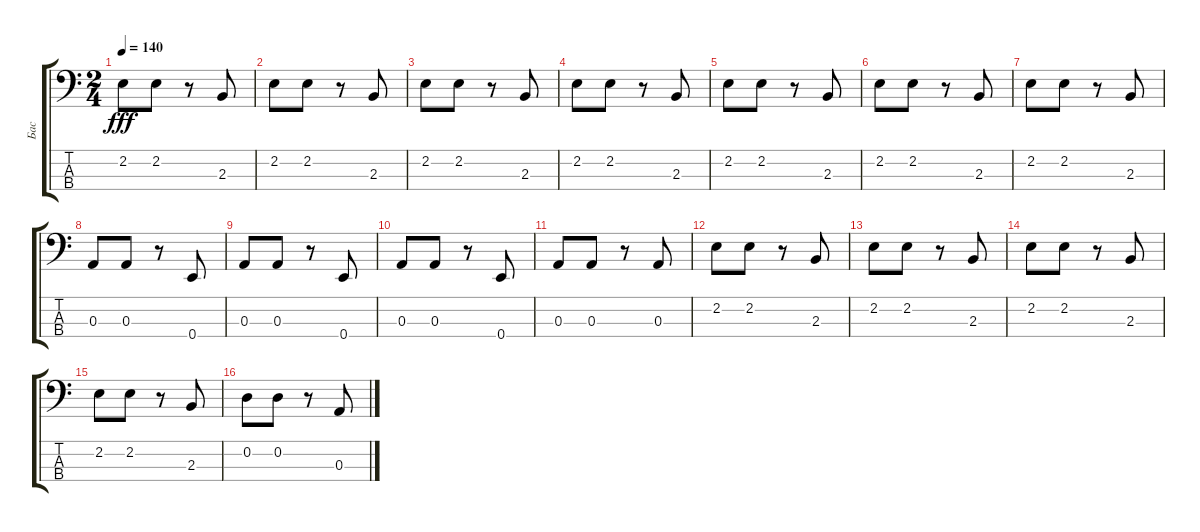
\track ("Бас" "Бас") {instrument electricbassfinger}
\staff {score tabs}
\tuning (G2 D2 A1 E1) {hide}
\ts (2 4)
\tempo 140
\clef f4
\ks c
2.2.8{dy fff} 2.2.8 r.8 2.3.8 |
2.2.8 2.2.8 r.8 2.3.8 |
2.2.8 2.2.8 r.8 2.3.8 |
2.2.8 2.2.8 r.8 2.3.8 |
2.2.8 2.2.8 r.8 2.3.8 |
2.2.8 2.2.8 r.8 2.3.8 |
2.2.8 2.2.8 r.8 2.3.8 |
0.3.8 0.3.8 r.8 0.4.8 |
0.3.8 0.3.8 r.8 0.4.8 |
0.3.8 0.3.8 r.8 0.4.8 |
0.3.8 0.3.8 r.8 0.3.8 |
2.2.8 2.2.8 r.8 2.3.8 |
2.2.8 2.2.8 r.8 2.3.8 |
2.2.8 2.2.8 r.8 2.3.8 |
2.2.8 2.2.8 r.8 2.3.8 |
0.2.8 0.2.8 r.8 0.3.8
